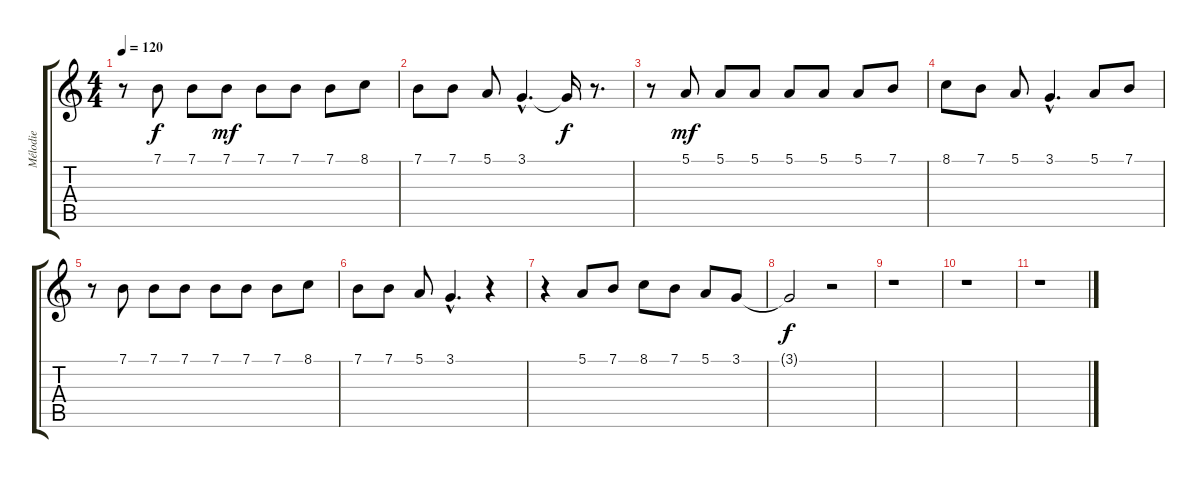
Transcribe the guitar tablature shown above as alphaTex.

\track ("Mélodie" "Mélodie") {instrument tenorsax}
\staff {score tabs}
\tuning (E4 B3 G3 D3 A2 E2) {hide}
\ts (4 4)
\tempo 120
\clef g2
\ks c
r.8{dy f} 7.1.8 7.1.8 7.1.8{dy mf} 7.1.8 7.1.8 7.1.8 8.1.8 |
7.1.8 7.1.8 5.1.8 3.1{hac}.4{d} 3.1{t}.16{dy f} r.8{d} |
r.8 5.1.8{dy mf} 5.1.8 5.1.8 5.1.8 5.1.8 5.1.8 7.1.8 |
8.1.8 7.1.8 5.1.8 3.1{hac}.4{d} 5.1.8 7.1.8 |
r.8 7.1.8 7.1.8 7.1.8 7.1.8 7.1.8 7.1.8 8.1.8 |
7.1.8 7.1.8 5.1.8 3.1{hac}.4{d} r.4 |
r.4 5.1.8 7.1.8 8.1.8 7.1.8 5.1.8 3.1.8 |
3.1{t}.2{dy f} r.2 |
r.1 |
r.1 |
r.1
